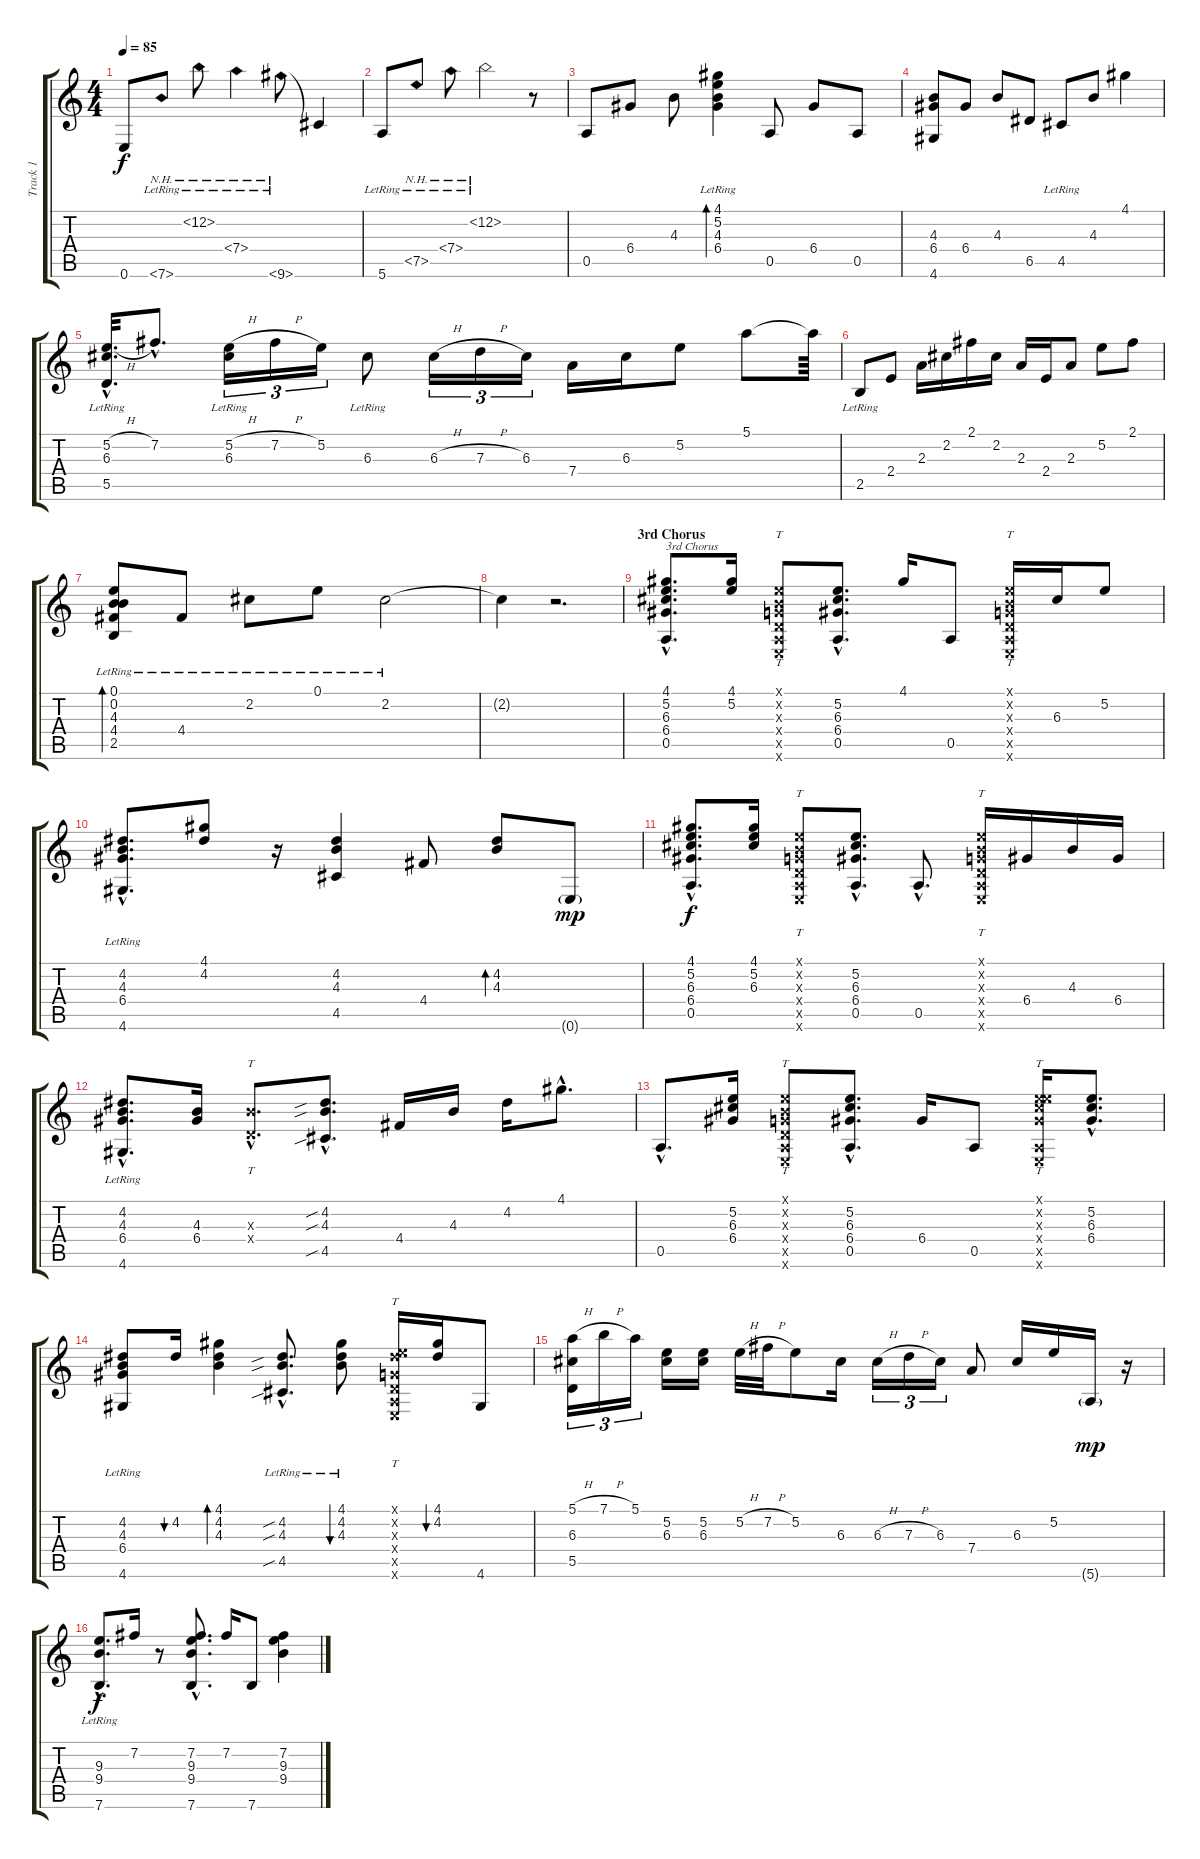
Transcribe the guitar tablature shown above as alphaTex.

\track ("Track 1" "Track 1") {instrument acousticguitarnylon}
\staff {score tabs}
\tuning (E4 B3 G3 D3 A2 E2) {hide}
\ts (4 4)
\tempo 85
\clef g2
\ks c
0.6.8{dy f} 7.6{nh lr}.8 12.2{nh lr}.8 7.4{nh lr}.4 9.6{nh lr}.8 9.6{t}.4 |
5.6{lr}.8 7.5{nh lr}.8 7.4{nh lr}.8 12.2{nh lr}.2 r.8 |
0.5.8 6.4.8 4.3.8 (4.1{lr} 5.2{lr} 4.3{lr} 6.4{lr}).4{bd 60} 0.5.8 6.4.8 0.5.8 |
(4.3 6.4 4.6).8 6.4.8 4.3.8 6.5.8 4.5{lr}.8 4.3.8 4.1.4 |
(5.2{h hac} 6.3{hac lr} 5.5{hac lr}).32{d} 7.2{hac}.8{d} (5.2{h} 6.3{lr}).16{tu (3 2)} 7.2{h}.16{tu (3 2)} 5.2.16{tu (3 2)} 6.3{lr}.8 6.3{h}.16{tu (3 2)} 7.3{h}.16{tu (3 2)} 6.3.16{tu (3 2)} 7.4.16 6.3.16 5.2.8 5.1.8 5.1{t}.64 |
2.5{lr}.8 2.4.8 2.3.16 2.2.16 2.1.16 2.2.16 2.3.16 2.4.16 2.3.8 5.2.8 2.1.8 |
(0.1{lr} 0.2{lr} 4.3{lr} 4.4 2.5{lr}).8{bd 60} 4.4{lr}.8 2.2{lr}.8 0.1{lr}.8 2.2{lr}.2 |
2.2{t}.4 r.2{d} |
\section ("" "3rd Chorus")
(4.1{hac} 5.2{hac} 6.3{hac} 6.4{hac} 0.5{hac}).8{d txt "3rd Chorus"} (4.1 5.2).16 (0.1{x} 0.2{x} 0.3{x} 0.4{x} 0.5{x} 0.6{x}).8{tt} (5.2{hac} 6.3{hac} 6.4{hac} 0.5{hac}).8{d} 4.1.16 0.5.8 (0.1{x} 0.2{x} 0.3{x} 0.4{x} 0.5{x} 0.6{x}).16{tt} 6.3.16 5.2.8 |
(4.2{hac} 4.3{hac} 6.4{hac} 4.6{hac lr}).8{d} (4.1 4.2).8 r.16 (4.2 4.3 4.5).4 4.4.8 (4.2 4.3).8{bd 60} 0.6{g}.8{dy mp} |
(4.1{hac} 5.2{hac} 6.3{hac} 6.4{hac} 0.5{hac}).8{d dy f} (4.1 5.2 6.3).16 (0.1{x} 0.2{x} 0.3{x} 0.4{x} 0.5{x} 0.6{x}).8{tt} (5.2{hac} 6.3{hac} 6.4{hac} 0.5{hac}).8{d} 0.5{hac}.8{d} (0.1{x} 0.2{x} 0.3{x} 0.4{x} 0.5{x} 0.6{x}).16{tt} 6.4.16 4.3.16 6.4.16 |
(4.2{hac} 4.3{hac} 6.4{hac} 4.6{hac lr}).8{d} (4.3 6.4).16 (4.3{hac x} 0.4{hac x}).8{tt d} (4.2{sib hac} 4.3{sib hac} 4.5{sib hac}).8{d} 4.4.16 4.3.16 4.2.16 4.1{hac}.8{d} |
0.5{hac}.8{d} (5.2 6.3 6.4).16 (0.1{x} 0.2{x} 0.3{x} 0.4{x} 0.5{x} 0.6{x}).8{tt} (5.2{hac} 6.3{hac} 6.4{hac} 0.5{hac}).8{d} 6.4.16 0.5.8 (0.1{x} 5.2{x} 6.3{x} 6.4{x} 0.5{x} 0.6{x}).16{tt} (5.2{hac} 6.3{hac} 6.4{hac}).8{d} |
(4.2 4.3 6.4 4.6{lr}).8 4.2.16{bu 60} (4.1 4.2 4.3).4{bd 60} (4.2{sib hac} 4.3{sib hac} 4.5{sib hac lr}).8{d} (4.1{lr} 4.2 4.3{lr}).8{bu 30} (0.1{x} 4.2{x} 0.3{x} 0.4{x} 0.5{x} 0.6{x}).16{tt} (4.1 4.2).16{bu 30} 4.6.8 |
(5.1{h} 6.3 5.5).16{tu (3 2)} 7.1{h}.16{tu (3 2)} 5.1.16{tu (3 2)} (5.2 6.3).16 (5.2 6.3).16 5.2{h}.32 7.2{h}.32 5.2.8 6.3.16 6.3{h}.16{tu (3 2)} 7.3{h}.16{tu (3 2)} 6.3.16{tu (3 2)} 7.4.8 6.3.16 5.2.16 5.6{g}.16{dy mp} r.16 |
(9.3{hac lr} 9.4{hac} 7.6{hac lr}).8{d dy f} 7.2.16 r.8 (7.2{hac} 9.3{hac} 9.4{hac} 7.6{hac}).8{d} 7.2.16 7.6.8 (7.2 9.3 9.4).4
